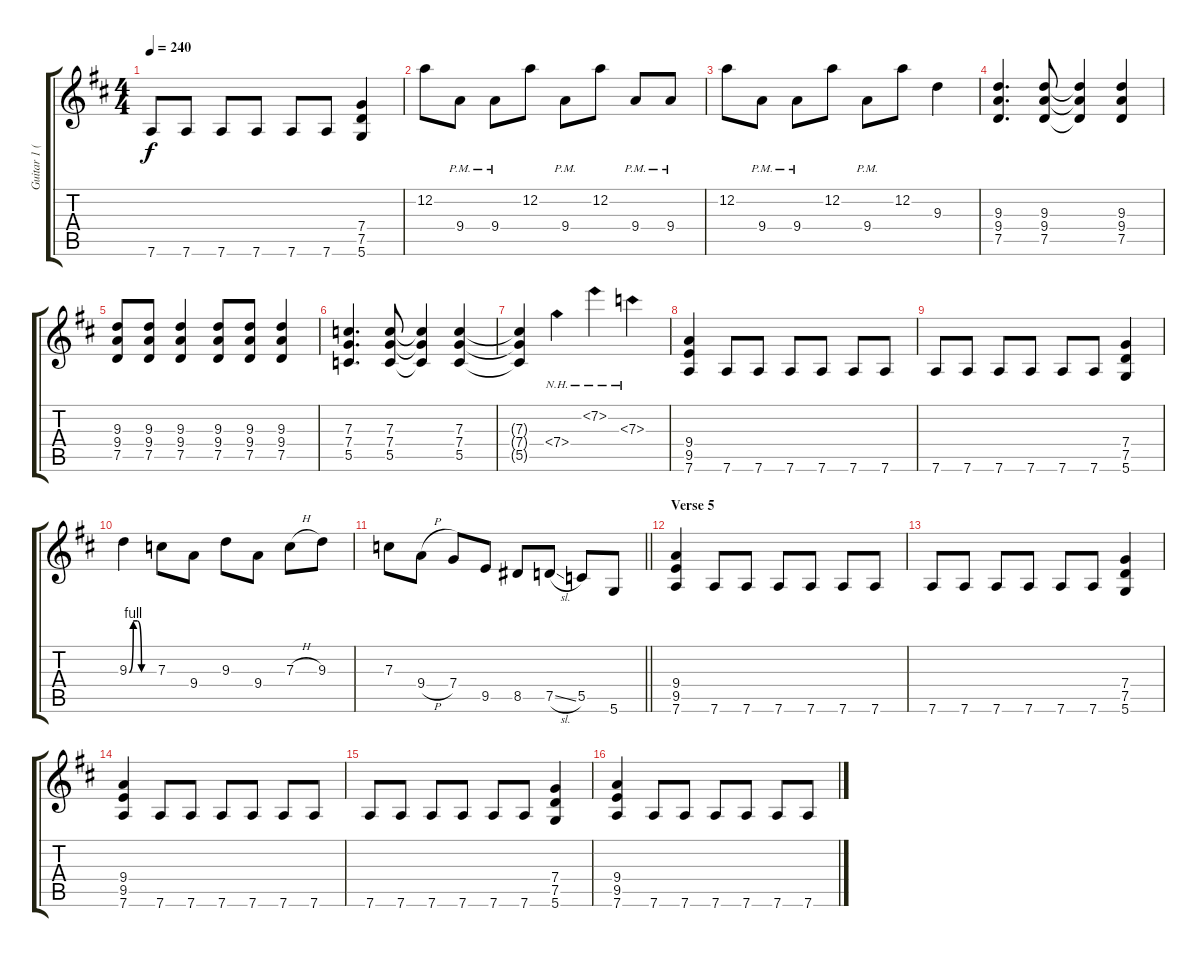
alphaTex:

\track ("Guitar 1 (Rhythm)" "Guitar 1 (") {instrument overdrivenguitar}
\staff {score tabs}
\tuning (D4 A3 F3 C3 G2 D2) {hide}
\ts (4 4)
\tempo 240
\clef g2
\ks d
7.6.8{dy f} 7.6.8 7.6.8 7.6.8 7.6.8 7.6.8 (7.4 7.5 5.6).4 |
12.2.8 9.4{pm}.8 9.4{pm}.8 12.2.8 9.4{pm}.8 12.2.8 9.4{pm}.8 9.4{pm}.8 |
12.2.8 9.4{pm}.8 9.4{pm}.8 12.2.8 9.4{pm}.8 12.2.8 9.3.4 |
(9.3 9.4 7.5).4{d} (9.3 9.4 7.5).8 (9.3{t} 9.4{t} 7.5{t}).4 (9.3 9.4 7.5).4 |
(9.3 9.4 7.5).8 (9.3 9.4 7.5).8 (9.3 9.4 7.5).4 (9.3 9.4 7.5).8 (9.3 9.4 7.5).8 (9.3 9.4 7.5).4 |
(7.3 7.4 5.5).4{d} (7.3 7.4 5.5).8 (7.3{t} 7.4{t} 5.5{t}).4 (7.3 7.4 5.5).4 |
(7.3{t} 7.4{t} 5.5{t}).4 7.4{nh}.4 7.2{nh}.4 7.3{nh}.4 |
(9.4 9.5 7.6).4 7.6.8 7.6.8 7.6.8 7.6.8 7.6.8 7.6.8 |
7.6.8 7.6.8 7.6.8 7.6.8 7.6.8 7.6.8 (7.4 7.5 5.6).4 |
9.3{be (custom 0 0 10 4 20 4 30 0 60 0)}.4 7.3.8 9.4.8 9.3.8 9.4.8 7.3{h}.8 9.3.8 |
\barLineRight lightlight
7.3.8 9.4{h}.8 7.4.8 9.5.8 8.5.8 7.5{sl}.8 5.5.8 5.6.8 |
\section ("" "Verse 5")
(9.4 9.5 7.6).4 7.6.8 7.6.8 7.6.8 7.6.8 7.6.8 7.6.8 |
7.6.8 7.6.8 7.6.8 7.6.8 7.6.8 7.6.8 (7.4 7.5 5.6).4 |
(9.4 9.5 7.6).4 7.6.8 7.6.8 7.6.8 7.6.8 7.6.8 7.6.8 |
7.6.8 7.6.8 7.6.8 7.6.8 7.6.8 7.6.8 (7.4 7.5 5.6).4 |
(9.4 9.5 7.6).4 7.6.8 7.6.8 7.6.8 7.6.8 7.6.8 7.6.8
